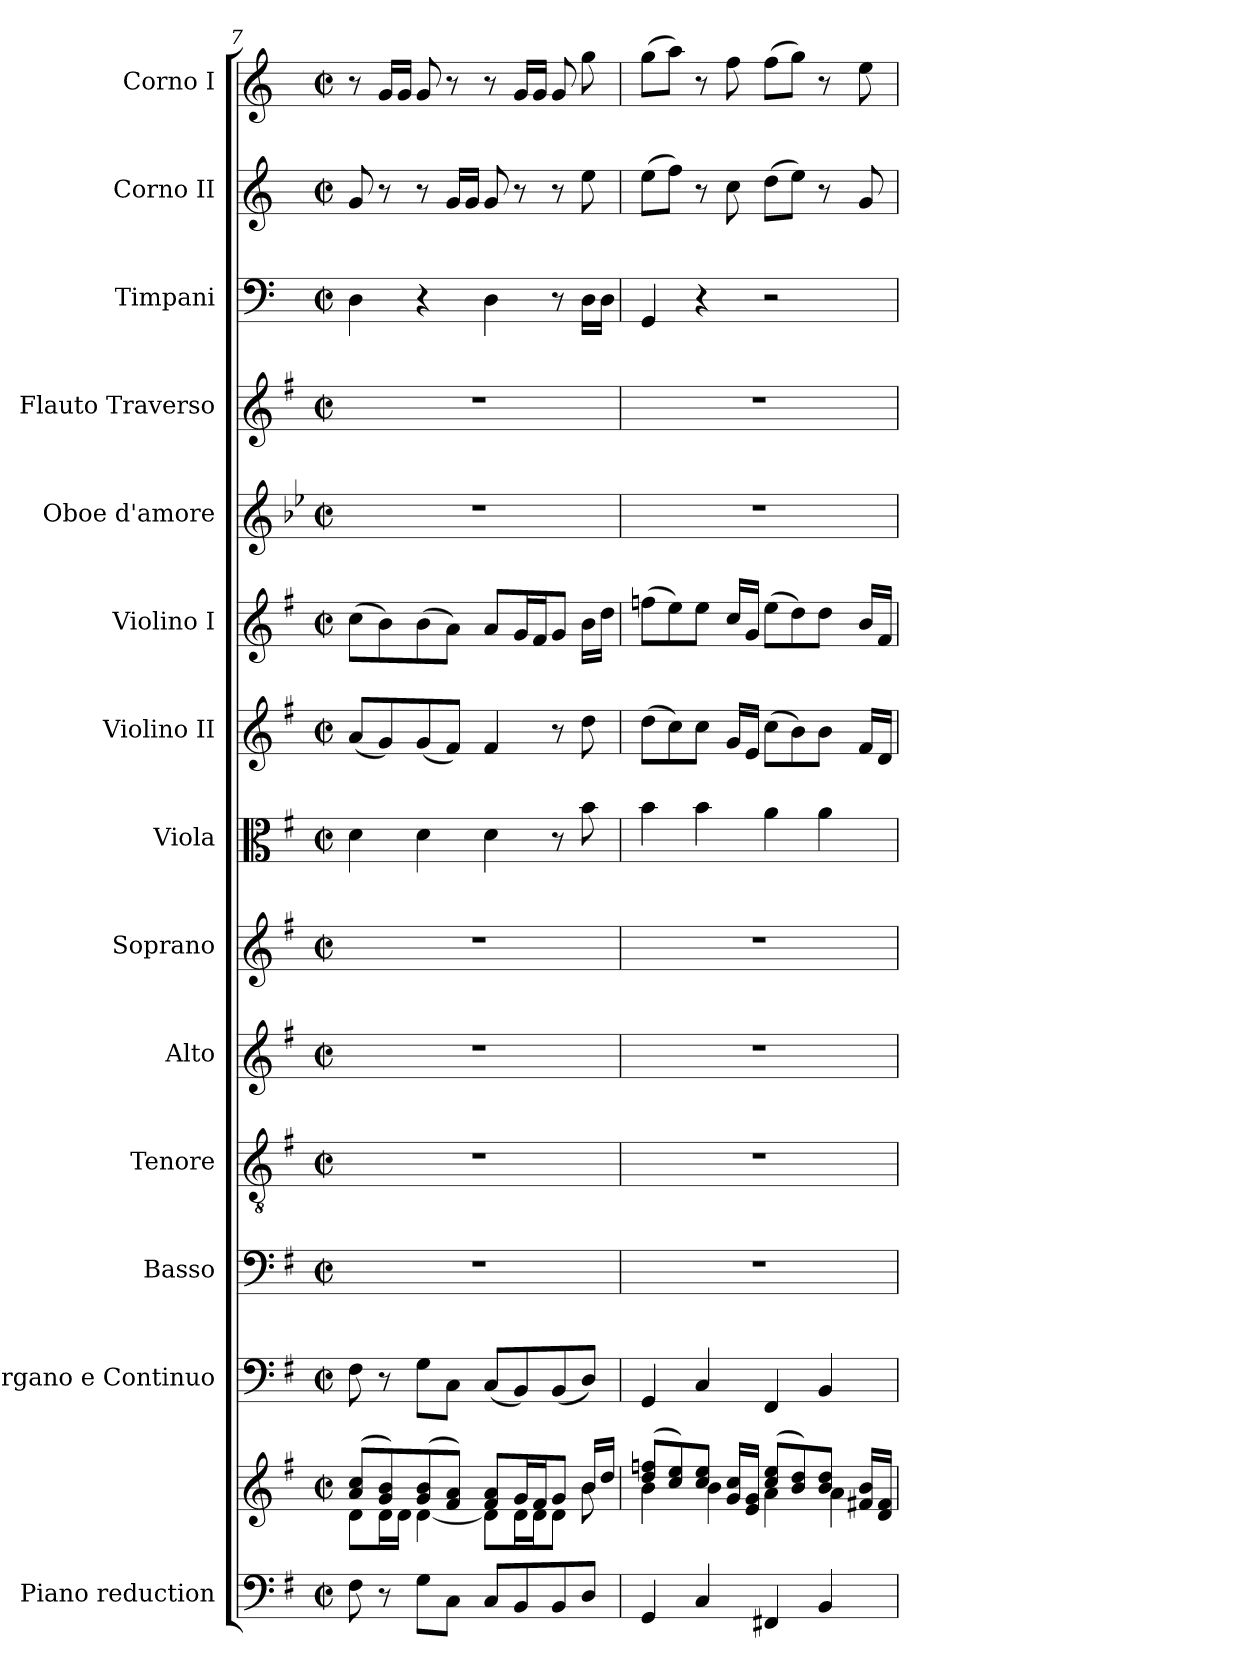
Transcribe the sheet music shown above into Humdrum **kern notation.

**kern	**kern	**kern	**kern	**kern	**kern	**kern	**kern	**kern	**kern	**kern	**kern	**kern	**kern	**kern
*part14	*part14	*part13	*part12	*part11	*part10	*part9	*part8	*part7	*part6	*part5	*part4	*part3	*part2	*part1
*staff15	*staff14	*staff13	*staff12	*staff11	*staff10	*staff9	*staff8	*staff7	*staff6	*staff5	*staff4	*staff3	*staff2	*staff1
*I"Piano reduction	*	*I"Organo e Continuo	*I"Basso	*I"Tenore	*I"Alto	*I"Soprano	*I"Viola	*I"Violino II	*I"Violino I	*I"Oboe d'amore	*I"Flauto Traverso	*I"Timpani	*I"Corno II	*I"Corno I
*I'Pno	*	*	*	*	*	*	*	*	*	*I'Ob	*I'Fl	*I'Timp	*	*
*clefF4	*clefG2	*clefF4	*clefF4	*clefGv2	*clefG2	*clefG2	*clefC3	*clefG2	*clefG2	*clefG2	*clefG2	*clefF4	*clefG2	*clefG2
*	*	*	*	*	*	*	*	*	*	*ITrd2c3	*	*	*ITrd3c5	*ITrd3c5
*k[f#]	*k[f#]	*k[f#]	*k[f#]	*k[f#]	*k[f#]	*k[f#]	*k[f#]	*k[f#]	*k[f#]	*k[f#]	*k[f#]	*k[]	*k[f#]	*k[f#]
*M2/2	*M2/2	*M2/2	*M2/2	*M2/2	*M2/2	*M2/2	*M2/2	*M2/2	*M2/2	*M2/2	*M2/2	*M2/2	*M2/2	*M2/2
*met(c|)	*met(c|)	*met(c|)	*met(c|)	*met(c|)	*met(c|)	*met(c|)	*met(c|)	*met(c|)	*met(c|)	*met(c|)	*met(c|)	*met(c|)	*met(c|)	*met(c|)
=7	=7	=7	=7	=7	=7	=7	=7	=7	=7	=7	=7	=7	=7	=7
*	*^	*	*	*	*	*	*	*	*	*	*	*	*	*
8F#\	(>8a/ 8cc/L	8d\L	8F#\	1r	1r	1r	1r	4d\	(<8a/L	(>8cc\L	1r	1r	4D\	8d/	8r
8r	8g/ 8b/)	16d\L	8r	.	.	.	.	.	8g/)	8b\)	.	.	.	8r	16d/LL
.	.	16d\JJ	.	.	.	.	.	.	.	.	.	.	.	.	16d/JJ
8G\L	(>8g/ 8b/	[4d\	8G\L	.	.	.	.	4d\	(<8g/	(>8b\	.	.	4r	8r	8d/
8C\J	8f#/ 8a/J)	.	8C\J	.	.	.	.	.	8f#/J)	8a\J)	.	.	.	16d/LL	8r
.	.	.	.	.	.	.	.	.	.	.	.	.	.	16d/JJ	.
8C/L	8f#/ 8a/L	8d\L]	(<8C/L	.	.	.	.	4d\	4f#/	8a/L	.	.	4D\	8d/	8r
8BB/	16g/L	16d\L	8BB/)	.	.	.	.	.	.	16g/L	.	.	.	8r	16d/LL
.	16f#/J	16d\J	.	.	.	.	.	.	.	16f#/J	.	.	.	.	16d/JJ
8BB/	8g/J	8d\J	(<8BB/	.	.	.	.	8r	8r	8g/J	.	.	8r	8r	8d/
8D/J	16b/LL	8b\	8D/J)	.	.	.	.	8b\	8dd\	16b\LL	.	.	16D\LL	8b\	8dd\
.	16dd/JJ	.	.	.	.	.	.	.	.	16dd\JJ	.	.	16D\JJ	.	.
=8	=8	=8	=8	=8	=8	=8	=8	=8	=8	=8	=8	=8	=8	=8	=8
4GG/	(>8dd/ 8ffn/L	4b\	4GG/	1r	1r	1r	1r	4b\	(>8dd\L	(>8ffn\L	1r	1r	4GG/	(>8b\L	(>8dd\L
.	8cc/ 8ee/)	.	.	.	.	.	.	.	8cc\)	8ee\)	.	.	.	8cc\J)	8ee\J)
4C/	8cc/ 8ee/J	4b\	4C/	.	.	.	.	4b\	8cc\J	8ee\J	.	.	4r	8r	8r
.	16g/ 16cc/LL	.	.	.	.	.	.	.	16g/LL	16cc/LL	.	.	.	8g\	8cc\
.	16e/ 16g/JJ	.	.	.	.	.	.	.	16e/JJ	16g/JJ	.	.	.	.	.
4FF#X/	(>8cc/ 8ee/L	4a\	4FF#/	.	.	.	.	4a\	(>8cc\L	(>8ee\L	.	.	2r	(>8a\L	(>8cc\L
.	8b/ 8dd/)	.	.	.	.	.	.	.	8b\)	8dd\)	.	.	.	8b\J)	8dd\J)
4BB/	8b/ 8dd/J	4a\	4BB/	.	.	.	.	4a\	8b\J	8dd\J	.	.	.	8r	8r
.	16f#X/ 16b/LL	.	.	.	.	.	.	.	16f#/LL	16b/LL	.	.	.	8d/	8b\
.	16d/ 16f#/JJ	.	.	.	.	.	.	.	16d/JJ	16f#/JJ	.	.	.	.	.
*	*v	*v	*	*	*	*	*	*	*	*	*	*	*	*	*
=	=	=	=	=	=	=	=	=	=	=	=	=	=	=
*-	*-	*-	*-	*-	*-	*-	*-	*-	*-	*-	*-	*-	*-	*-
